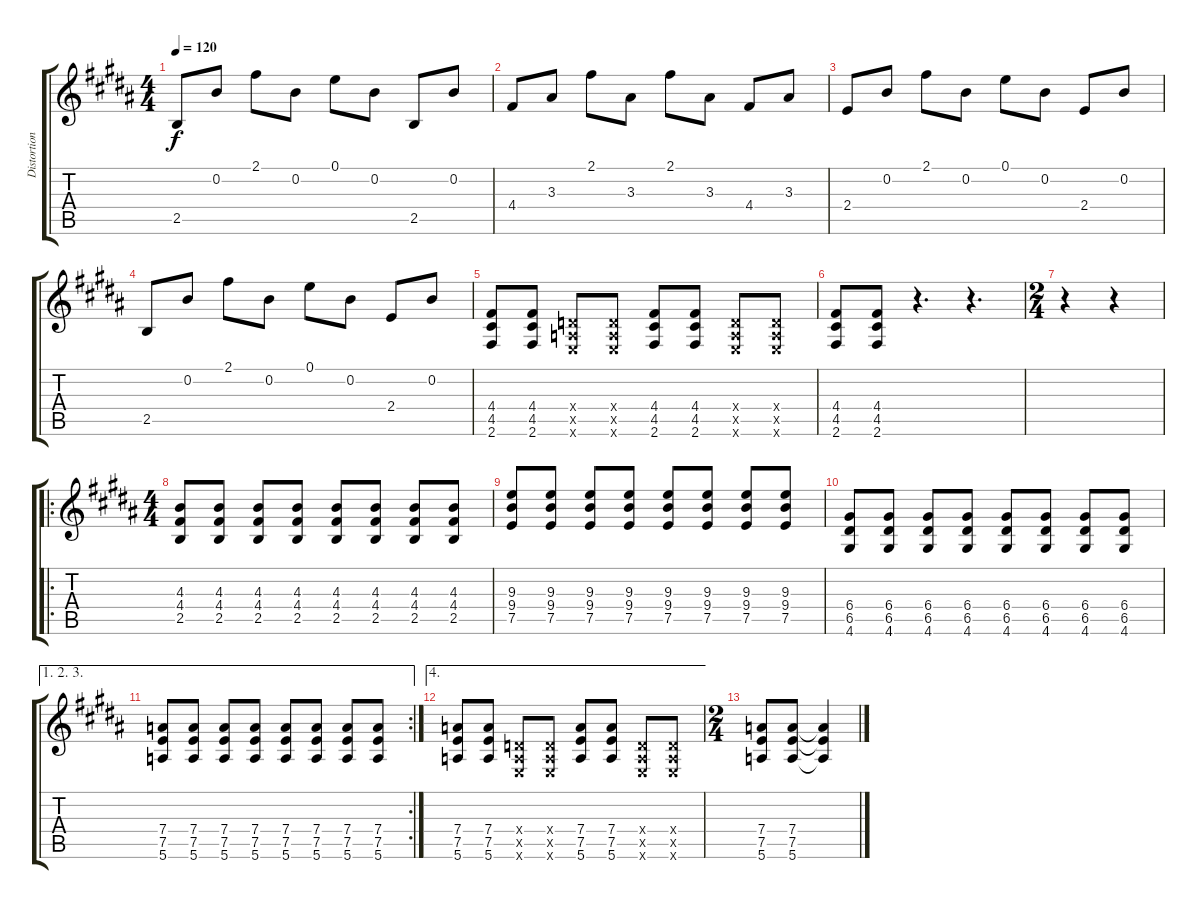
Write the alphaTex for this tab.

\track ("Distortion Guitar" "Distortion") {instrument distortionguitar}
\staff {score tabs}
\tuning (E4 B3 G3 D3 A2 E2) {hide}
\ts (4 4)
\tempo 120
\clef g2
\ks b
2.5.8{dy f} 0.2.8 2.1.8 0.2.8 0.1.8 0.2.8 2.5.8 0.2.8 |
4.4.8 3.3.8 2.1.8 3.3.8 2.1.8 3.3.8 4.4.8 3.3.8 |
2.4.8 0.2.8 2.1.8 0.2.8 0.1.8 0.2.8 2.4.8 0.2.8 |
2.5.8 0.2.8 2.1.8 0.2.8 0.1.8 0.2.8 2.4.8 0.2.8 |
(4.4 4.5 2.6).8{instrument distortionguitar} (4.4 4.5 2.6).8 (0.4{x} 0.5{x} 0.6{x}).8 (0.4{x} 0.5{x} 0.6{x}).8 (4.4 4.5 2.6).8 (4.4 4.5 2.6).8 (0.4{x} 0.5{x} 0.6{x}).8 (0.4{x} 0.5{x} 0.6{x}).8 |
(4.4 4.5 2.6).8 (4.4 4.5 2.6).8 r.4{d} r.4{d} |
\ts (2 4)
r.4 r.4 |
\ro
\ts (4 4)
(4.3 4.4 2.5).8 (4.3 4.4 2.5).8 (4.3 4.4 2.5).8 (4.3 4.4 2.5).8 (4.3 4.4 2.5).8 (4.3 4.4 2.5).8 (4.3 4.4 2.5).8 (4.3 4.4 2.5).8 |
(9.3 9.4 7.5).8 (9.3 9.4 7.5).8 (9.3 9.4 7.5).8 (9.3 9.4 7.5).8 (9.3 9.4 7.5).8 (9.3 9.4 7.5).8 (9.3 9.4 7.5).8 (9.3 9.4 7.5).8 |
(6.4 6.5 4.6).8 (6.4 6.5 4.6).8 (6.4 6.5 4.6).8 (6.4 6.5 4.6).8 (6.4 6.5 4.6).8 (6.4 6.5 4.6).8 (6.4 6.5 4.6).8 (6.4 6.5 4.6).8 |
\ae (1 2 3)
\rc 2
(7.4 7.5 5.6).8 (7.4 7.5 5.6).8 (7.4 7.5 5.6).8 (7.4 7.5 5.6).8 (7.4 7.5 5.6).8 (7.4 7.5 5.6).8 (7.4 7.5 5.6).8 (7.4 7.5 5.6).8 |
\ae 4
(7.4 7.5 5.6).8 (7.4 7.5 5.6).8 (0.4{x} 0.5{x} 0.6{x}).8 (0.4{x} 0.5{x} 0.6{x}).8 (7.4 7.5 5.6).8 (7.4 7.5 5.6).8 (0.4{x} 0.5{x} 0.6{x}).8 (0.4{x} 0.5{x} 0.6{x}).8 |
\ts (2 4)
(7.4 7.5 5.6).8 (7.4 7.5 5.6).8 (7.4{t} 7.5{t} 5.6{t}).4
